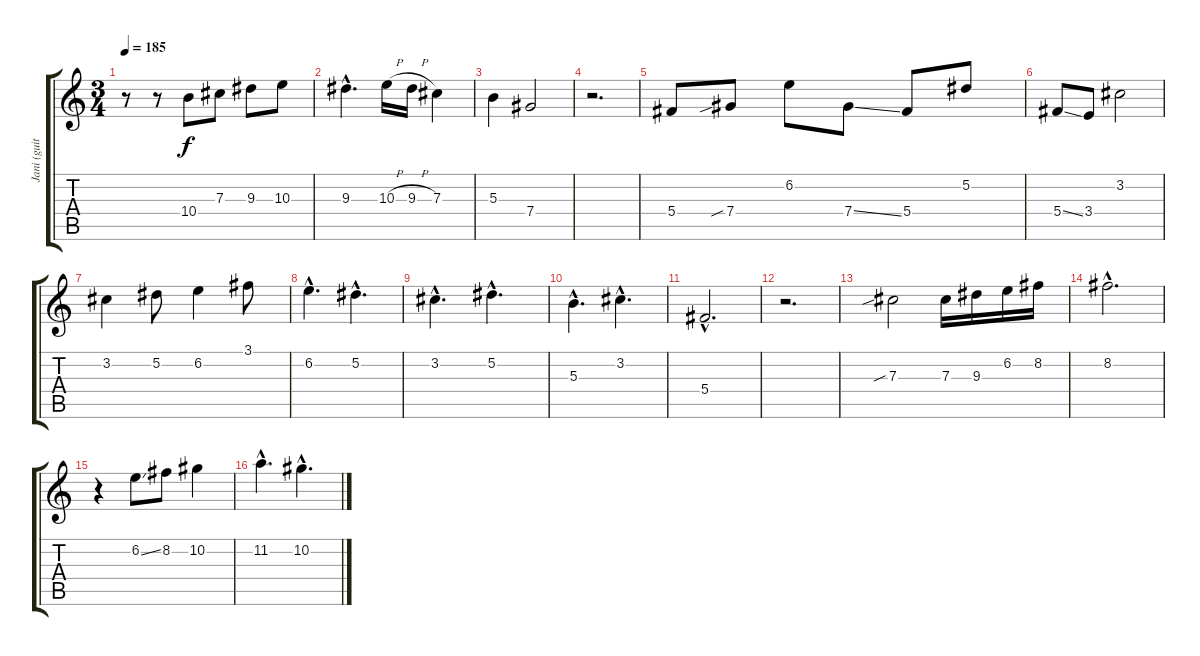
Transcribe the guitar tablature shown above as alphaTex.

\track ("Jani (guitar solo)" "Jani (guit") {instrument acousticguitarnylon}
\staff {score tabs}
\tuning (Eb4 Bb3 Gb3 Db3 Ab2 Eb2) {hide}
\ts (3 4)
\tempo 185
\clef g2
\ks c
r.8{dy f} r.8 10.4.8 7.3.8 9.3.8 10.3.8 |
9.3{hac}.4{d} 10.3{h}.16 9.3{h}.16 7.3.4 |
5.3.4 7.4.2 |
r.2{d} |
5.4.8 7.4{sib}.8 6.2.8 7.4{ss}.8 5.4.8 5.2.8 |
5.4{ss}.8 3.4.8 3.2.2 |
3.2.4 5.2.8 6.2.4 3.1.8 |
6.2{hac}.4{d} 5.2{hac}.4{d} |
3.2{hac}.4{d} 5.2{hac}.4{d} |
5.3{hac}.4{d} 3.2{hac}.4{d} |
5.4{hac}.2{d} |
r.2{d} |
7.3{sib}.2 7.3.16 9.3.16 6.2.16 8.2.16 |
8.2{hac}.2{d} |
r.4 6.2{ss}.8 8.2.8 10.2.4 |
11.2{hac}.4{d} 10.2{hac}.4{d}
